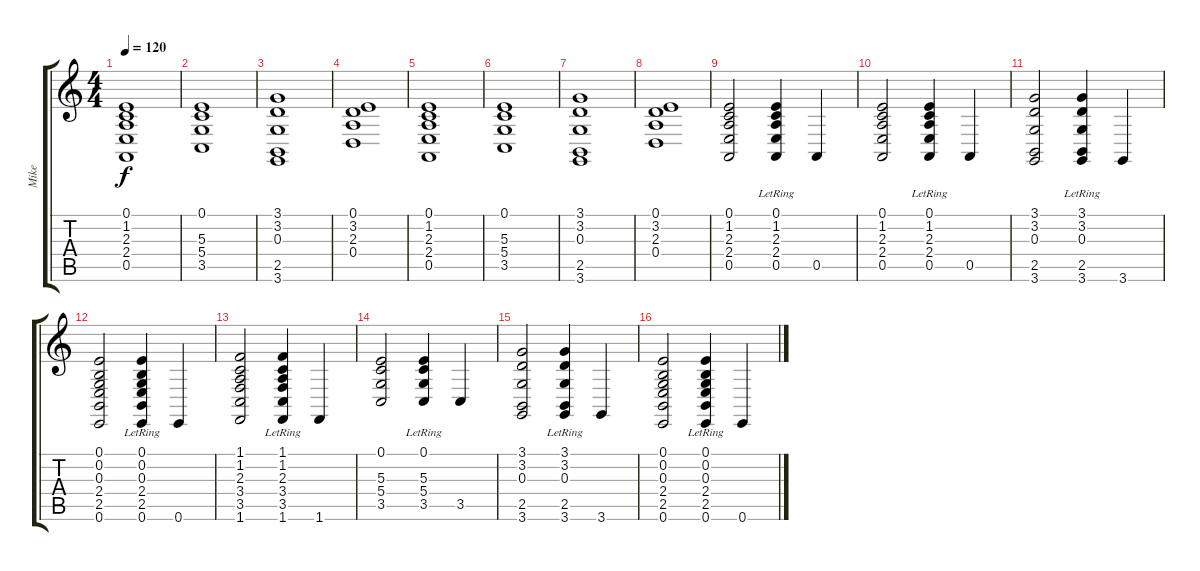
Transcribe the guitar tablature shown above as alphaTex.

\track ("Mike" "Mike") {instrument electricgrandpiano}
\staff {score tabs}
\tuning (E4 B3 G3 D3 A2 E2) {hide}
\ts (4 4)
\tempo 120
\clef g2
\ks c
(0.1 1.2 2.3 2.4 0.5).1{dy f} |
(0.1 5.3 5.4 3.5).1 |
(3.1 3.2 0.3 2.5 3.6).1 |
(0.1 3.2 2.3 0.4).1 |
(0.1 1.2 2.3 2.4 0.5).1 |
(0.1 5.3 5.4 3.5).1 |
(3.1 3.2 0.3 2.5 3.6).1 |
(0.1 3.2 2.3 0.4).1 |
(0.1 1.2 2.3 2.4 0.5).2 (0.1{lr} 1.2{lr} 2.3{lr} 2.4{lr} 0.5{lr}).4 0.5.4 |
(0.1 1.2 2.3 2.4 0.5).2 (0.1{lr} 1.2{lr} 2.3{lr} 2.4{lr} 0.5{lr}).4 0.5.4 |
(3.1 3.2 0.3 2.5 3.6).2 (3.1{lr} 3.2{lr} 0.3{lr} 2.5{lr} 3.6{lr}).4 3.6.4 |
(0.1 0.2 0.3 2.4 2.5 0.6).2 (0.1{lr} 0.2{lr} 0.3{lr} 2.4{lr} 2.5{lr} 0.6{lr}).4 0.6.4 |
(1.1 1.2 2.3 3.4 3.5 1.6).2 (1.1{lr} 1.2{lr} 2.3{lr} 3.4{lr} 3.5{lr} 1.6{lr}).4 1.6.4 |
(0.1 5.3 5.4 3.5).2 (0.1{lr} 5.3{lr} 5.4{lr} 3.5{lr}).4 3.5.4 |
(3.1 3.2 0.3 2.5 3.6).2 (3.1{lr} 3.2{lr} 0.3{lr} 2.5{lr} 3.6{lr}).4 3.6.4 |
(0.1 0.2 0.3 2.4 2.5 0.6).2 (0.1{lr} 0.2{lr} 0.3{lr} 2.4{lr} 2.5{lr} 0.6{lr}).4 0.6.4
